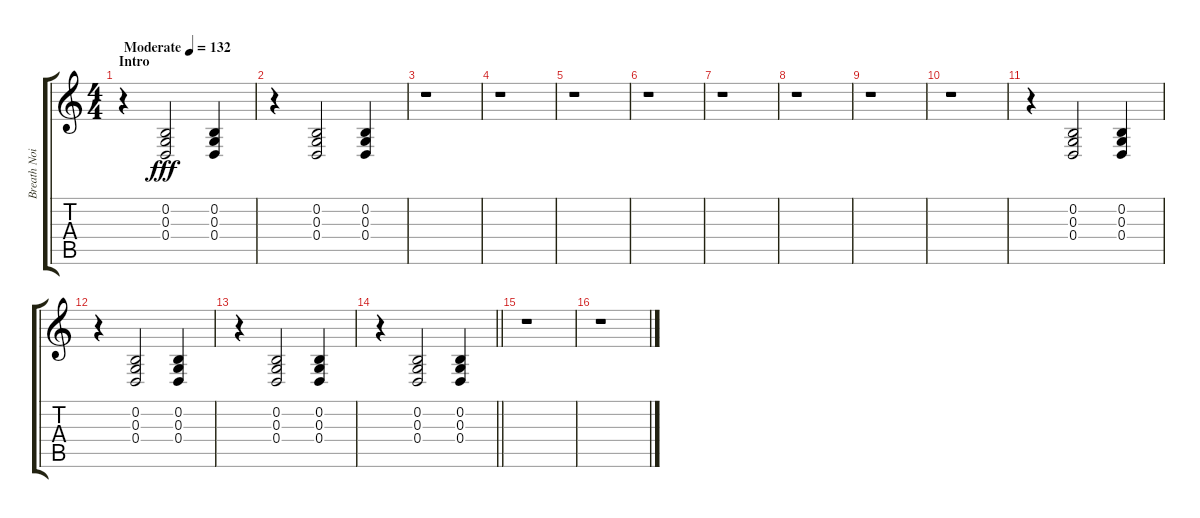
\track ("Breath Noise II" "Breath Noi") {instrument breathnoise}
\staff {score tabs}
\tuning (E4 B3 G3 D3 A2 E2) {hide}
\ts (4 4)
\section ("" "Intro")
\tempo (132 "Moderate")
\clef g2
\ks c
r.4{dy fff instrument breathnoise} (0.2 0.3 0.4).2 (0.2 0.3 0.4).4 |
r.4 (0.2 0.3 0.4).2 (0.2 0.3 0.4).4 |
r.1 |
r.1 |
r.1 |
r.1 |
r.1 |
r.1 |
r.1 |
r.1 |
r.4 (0.2 0.3 0.4).2 (0.2 0.3 0.4).4 |
r.4 (0.2 0.3 0.4).2 (0.2 0.3 0.4).4 |
r.4 (0.2 0.3 0.4).2 (0.2 0.3 0.4).4 |
\barLineRight lightlight
r.4 (0.2 0.3 0.4).2 (0.2 0.3 0.4).4 |
\section ("" "")
r.1 |
r.1
